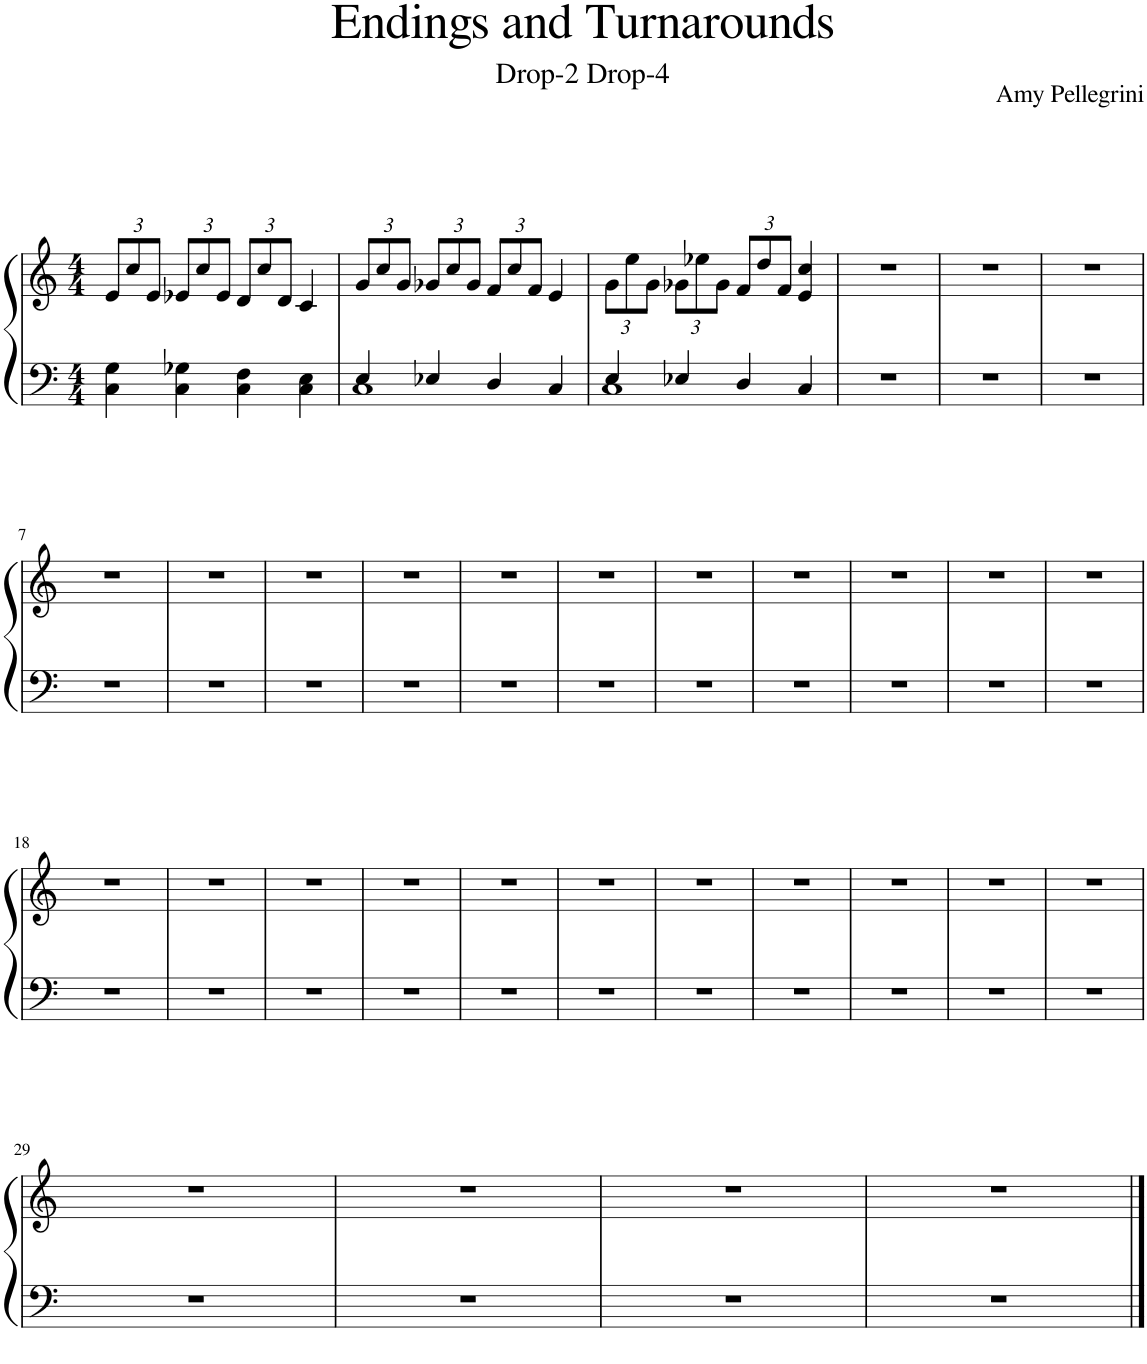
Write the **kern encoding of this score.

**kern	**kern
*part1	*part1
*staff2	*staff1
*I"Piano	*
*I'Pno.	*
*clefF4	*clefG2
*k[]	*k[]
*M4/4	*M4/4
*	*Xbrackettup
=1	=1
4C\ 4G\	12e/L
.	12cc/
.	12e/J
4C\ 4G-X\	12e-X/L
.	12cc/
.	12e-/J
4C\ 4F\	12d/L
.	12cc/
.	12d/J
4C\ 4E\	4c/
=2	=2
*^	*
4E/	1C	12g/L
.	.	12cc/
.	.	12g/J
4E-X/	.	12g-X/L
.	.	12cc/
.	.	12g-/J
4D/	.	12f/L
.	.	12cc/
.	.	12f/J
4C/	.	4e/
=3	=3	=3
4E/	1C	12g\L
.	.	12ee\
.	.	12g\J
4E-X/	.	12g-X\L
.	.	12ee-X\
.	.	12g-\J
4D/	.	12f/L
.	.	12dd/
.	.	12f/J
4C/	.	4e/ 4cc/
*v	*v	*
=4	=4
1r	1r
=5	=5
1r	1r
=6	=6
1r	1r
!!LO:LB:g=z
=7	=7
1r	1r
=8	=8
1r	1r
=9	=9
1r	1r
=10	=10
1r	1r
=11	=11
1r	1r
=12	=12
1r	1r
=13	=13
1r	1r
=14	=14
1r	1r
=15	=15
1r	1r
=16	=16
1r	1r
=17	=17
1r	1r
!!LO:LB:g=z
=18	=18
1r	1r
=19	=19
1r	1r
=20	=20
1r	1r
=21	=21
1r	1r
=22	=22
1r	1r
=23	=23
1r	1r
=24	=24
1r	1r
=25	=25
1r	1r
=26	=26
1r	1r
=27	=27
1r	1r
=28	=28
1r	1r
!!LO:LB:g=z
=29	=29
1r	1r
=30	=30
1r	1r
=31	=31
1r	1r
=32	=32
1r	1r
==	==
*-	*-
